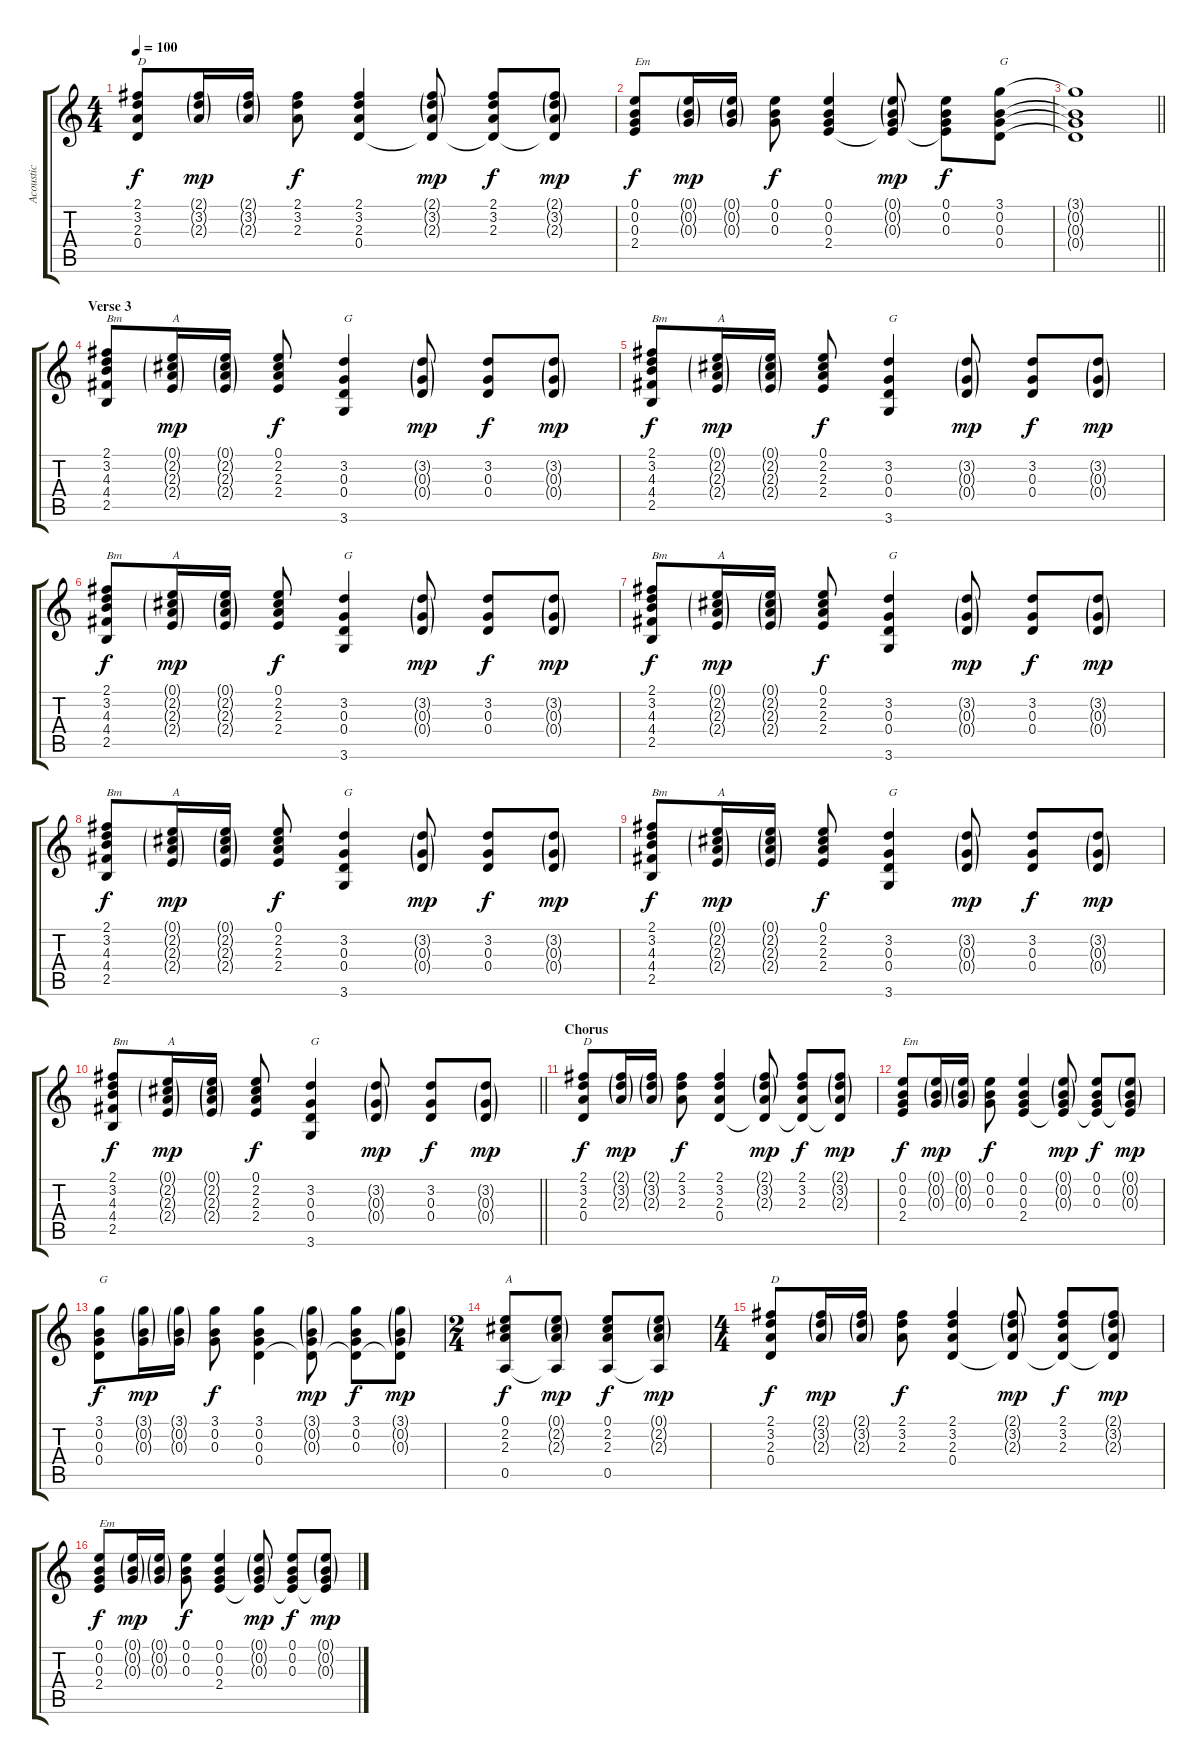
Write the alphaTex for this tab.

\track ("Acoustic" "Acoustic") {instrument acousticguitarsteel}
\staff {score tabs}
\tuning (E4 B3 G3 D3 A2 E2) {hide}
\ts (4 4)
\tempo 100
\clef g2
\ks c
(2.1 3.2 2.3 0.4).8{txt "D" dy f} (2.1{g} 3.2{g} 2.3{g}).16{dy mp} (2.1{g} 3.2{g} 2.3{g}).16 (2.1 3.2 2.3).8{dy f} (2.1 3.2 2.3 0.4).4 (2.1{g} 3.2{g} 2.3{g} 0.4{t}).8{dy mp} (2.1 3.2 2.3 0.4{t}).8{dy f} (2.1{g} 3.2{g} 2.3{g} 0.4{t}).8{dy mp} |
(0.1 0.2 0.3 2.4).8{txt "Em" dy f} (0.1{g} 0.2{g} 0.3{g}).16{dy mp} (0.1{g} 0.2{g} 0.3{g}).16 (0.1 0.2 0.3).8{dy f} (0.1 0.2 0.3 2.4).4 (0.1{g} 0.2{g} 0.3{g} 2.4{t}).8{dy mp} (0.1 0.2 0.3 2.4{t}).8{dy f} (3.1 0.2 0.3 0.4).8{txt "G"} |
\barLineRight lightlight
(3.1{t} 0.2{t} 0.3{t} 0.4{t}).1 |
\section ("" "Verse 3")
(2.1 3.2 4.3 4.4 2.5).8{txt "Bm"} (0.1{g} 2.2{g} 2.3{g} 2.4{g}).16{txt "A" dy mp} (0.1{g} 2.2{g} 2.3{g} 2.4{g}).16 (0.1 2.2 2.3 2.4).8{dy f} (3.2 0.3 0.4 3.6).4{txt "G"} (3.2{g} 0.3{g} 0.4{g}).8{dy mp} (3.2 0.3 0.4).8{dy f} (3.2{g} 0.3{g} 0.4{g}).8{dy mp} |
(2.1 3.2 4.3 4.4 2.5).8{txt "Bm" dy f} (0.1{g} 2.2{g} 2.3{g} 2.4{g}).16{txt "A" dy mp} (0.1{g} 2.2{g} 2.3{g} 2.4{g}).16 (0.1 2.2 2.3 2.4).8{dy f} (3.2 0.3 0.4 3.6).4{txt "G"} (3.2{g} 0.3{g} 0.4{g}).8{dy mp} (3.2 0.3 0.4).8{dy f} (3.2{g} 0.3{g} 0.4{g}).8{dy mp} |
(2.1 3.2 4.3 4.4 2.5).8{txt "Bm" dy f} (0.1{g} 2.2{g} 2.3{g} 2.4{g}).16{txt "A" dy mp} (0.1{g} 2.2{g} 2.3{g} 2.4{g}).16 (0.1 2.2 2.3 2.4).8{dy f} (3.2 0.3 0.4 3.6).4{txt "G"} (3.2{g} 0.3{g} 0.4{g}).8{dy mp} (3.2 0.3 0.4).8{dy f} (3.2{g} 0.3{g} 0.4{g}).8{dy mp} |
(2.1 3.2 4.3 4.4 2.5).8{txt "Bm" dy f} (0.1{g} 2.2{g} 2.3{g} 2.4{g}).16{txt "A" dy mp} (0.1{g} 2.2{g} 2.3{g} 2.4{g}).16 (0.1 2.2 2.3 2.4).8{dy f} (3.2 0.3 0.4 3.6).4{txt "G"} (3.2{g} 0.3{g} 0.4{g}).8{dy mp} (3.2 0.3 0.4).8{dy f} (3.2{g} 0.3{g} 0.4{g}).8{dy mp} |
(2.1 3.2 4.3 4.4 2.5).8{txt "Bm" dy f} (0.1{g} 2.2{g} 2.3{g} 2.4{g}).16{txt "A" dy mp} (0.1{g} 2.2{g} 2.3{g} 2.4{g}).16 (0.1 2.2 2.3 2.4).8{dy f} (3.2 0.3 0.4 3.6).4{txt "G"} (3.2{g} 0.3{g} 0.4{g}).8{dy mp} (3.2 0.3 0.4).8{dy f} (3.2{g} 0.3{g} 0.4{g}).8{dy mp} |
(2.1 3.2 4.3 4.4 2.5).8{txt "Bm" dy f} (0.1{g} 2.2{g} 2.3{g} 2.4{g}).16{txt "A" dy mp} (0.1{g} 2.2{g} 2.3{g} 2.4{g}).16 (0.1 2.2 2.3 2.4).8{dy f} (3.2 0.3 0.4 3.6).4{txt "G"} (3.2{g} 0.3{g} 0.4{g}).8{dy mp} (3.2 0.3 0.4).8{dy f} (3.2{g} 0.3{g} 0.4{g}).8{dy mp} |
\barLineRight lightlight
(2.1 3.2 4.3 4.4 2.5).8{txt "Bm" dy f} (0.1{g} 2.2{g} 2.3{g} 2.4{g}).16{txt "A" dy mp} (0.1{g} 2.2{g} 2.3{g} 2.4{g}).16 (0.1 2.2 2.3 2.4).8{dy f} (3.2 0.3 0.4 3.6).4{txt "G"} (3.2{g} 0.3{g} 0.4{g}).8{dy mp} (3.2 0.3 0.4).8{dy f} (3.2{g} 0.3{g} 0.4{g}).8{dy mp} |
\section ("" "Chorus")
(2.1 3.2 2.3 0.4).8{txt "D" dy f} (2.1{g} 3.2{g} 2.3{g}).16{dy mp} (2.1{g} 3.2{g} 2.3{g}).16 (2.1 3.2 2.3).8{dy f} (2.1 3.2 2.3 0.4).4 (2.1{g} 3.2{g} 2.3{g} 0.4{t}).8{dy mp} (2.1 3.2 2.3 0.4{t}).8{dy f} (2.1{g} 3.2{g} 2.3{g} 0.4{t}).8{dy mp} |
(0.1 0.2 0.3 2.4).8{txt "Em" dy f} (0.1{g} 0.2{g} 0.3{g}).16{dy mp} (0.1{g} 0.2{g} 0.3{g}).16 (0.1 0.2 0.3).8{dy f} (0.1 0.2 0.3 2.4).4 (0.1{g} 0.2{g} 0.3{g} 2.4{t}).8{dy mp} (0.1 0.2 0.3 2.4{t}).8{dy f} (0.1{g} 0.2{g} 0.3{g} 2.4{t}).8{dy mp} |
(3.1 0.2 0.3 0.4).8{txt "G" dy f} (3.1{g} 0.2{g} 0.3{g}).16{dy mp} (3.1{g} 0.2{g} 0.3{g}).16 (3.1 0.2 0.3).8{dy f} (3.1 0.2 0.3 0.4).4 (3.1{g} 0.2{g} 0.3{g} 0.4{t}).8{dy mp} (3.1 0.2 0.3 0.4{t}).8{dy f} (3.1{g} 0.2{g} 0.3{g} 0.4{t}).8{dy mp} |
\ts (2 4)
(0.1 2.2 2.3 0.5).8{txt "A" dy f} (0.1{g} 2.2{g} 2.3{g} 0.5{t}).8{dy mp} (0.1 2.2 2.3 0.5).8{dy f} (0.1{g} 2.2{g} 2.3{g} 0.5{t}).8{dy mp} |
\ts (4 4)
(2.1 3.2 2.3 0.4).8{txt "D" dy f} (2.1{g} 3.2{g} 2.3{g}).16{dy mp} (2.1{g} 3.2{g} 2.3{g}).16 (2.1 3.2 2.3).8{dy f} (2.1 3.2 2.3 0.4).4 (2.1{g} 3.2{g} 2.3{g} 0.4{t}).8{dy mp} (2.1 3.2 2.3 0.4{t}).8{dy f} (2.1{g} 3.2{g} 2.3{g} 0.4{t}).8{dy mp} |
(0.1 0.2 0.3 2.4).8{txt "Em" dy f} (0.1{g} 0.2{g} 0.3{g}).16{dy mp} (0.1{g} 0.2{g} 0.3{g}).16 (0.1 0.2 0.3).8{dy f} (0.1 0.2 0.3 2.4).4 (0.1{g} 0.2{g} 0.3{g} 2.4{t}).8{dy mp} (0.1 0.2 0.3 2.4{t}).8{dy f} (0.1{g} 0.2{g} 0.3{g} 2.4{t}).8{dy mp}
